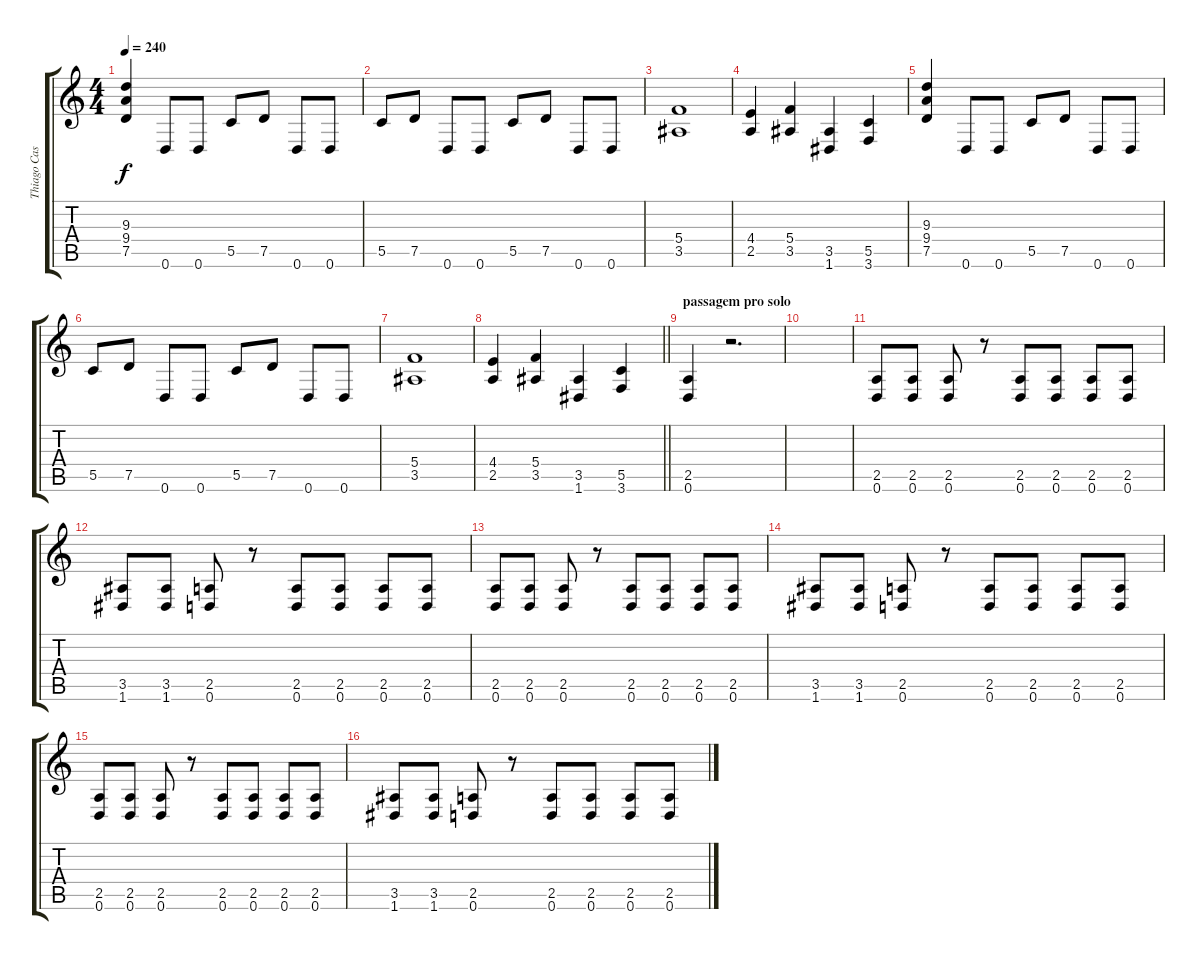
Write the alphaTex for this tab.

\track ("Thiago Castro" "Thiago Cas") {instrument distortionguitar}
\staff {score tabs}
\tuning (D4 A3 F3 C3 G2 D2) {hide}
\ts (4 4)
\tempo 240
\clef g2
\ks c
(9.3 9.4 7.5).4{dy f} 0.6.8 0.6.8 5.5.8 7.5.8 0.6.8 0.6.8 |
5.5.8 7.5.8 0.6.8 0.6.8 5.5.8 7.5.8 0.6.8 0.6.8 |
(5.4 3.5).1 |
(4.4 2.5).4 (5.4 3.5).4 (3.5 1.6).4 (5.5 3.6).4 |
(9.3 9.4 7.5).4 0.6.8 0.6.8 5.5.8 7.5.8 0.6.8 0.6.8 |
5.5.8 7.5.8 0.6.8 0.6.8 5.5.8 7.5.8 0.6.8 0.6.8 |
(5.4 3.5).1 |
\barLineRight lightlight
(4.4 2.5).4 (5.4 3.5).4 (3.5 1.6).4 (5.5 3.6).4 |
\section ("" "passagem pro solo")
(2.5 0.6).4 r.2{d} |
|
(2.5 0.6).8 (2.5 0.6).8 (2.5 0.6).8 r.8 (2.5 0.6).8 (2.5 0.6).8 (2.5 0.6).8 (2.5 0.6).8 |
(3.5 1.6).8 (3.5 1.6).8 (2.5 0.6).8 r.8 (2.5 0.6).8 (2.5 0.6).8 (2.5 0.6).8 (2.5 0.6).8 |
(2.5 0.6).8 (2.5 0.6).8 (2.5 0.6).8 r.8 (2.5 0.6).8 (2.5 0.6).8 (2.5 0.6).8 (2.5 0.6).8 |
(3.5 1.6).8 (3.5 1.6).8 (2.5 0.6).8 r.8 (2.5 0.6).8 (2.5 0.6).8 (2.5 0.6).8 (2.5 0.6).8 |
(2.5 0.6).8 (2.5 0.6).8 (2.5 0.6).8 r.8 (2.5 0.6).8 (2.5 0.6).8 (2.5 0.6).8 (2.5 0.6).8 |
(3.5 1.6).8 (3.5 1.6).8 (2.5 0.6).8 r.8 (2.5 0.6).8 (2.5 0.6).8 (2.5 0.6).8 (2.5 0.6).8
